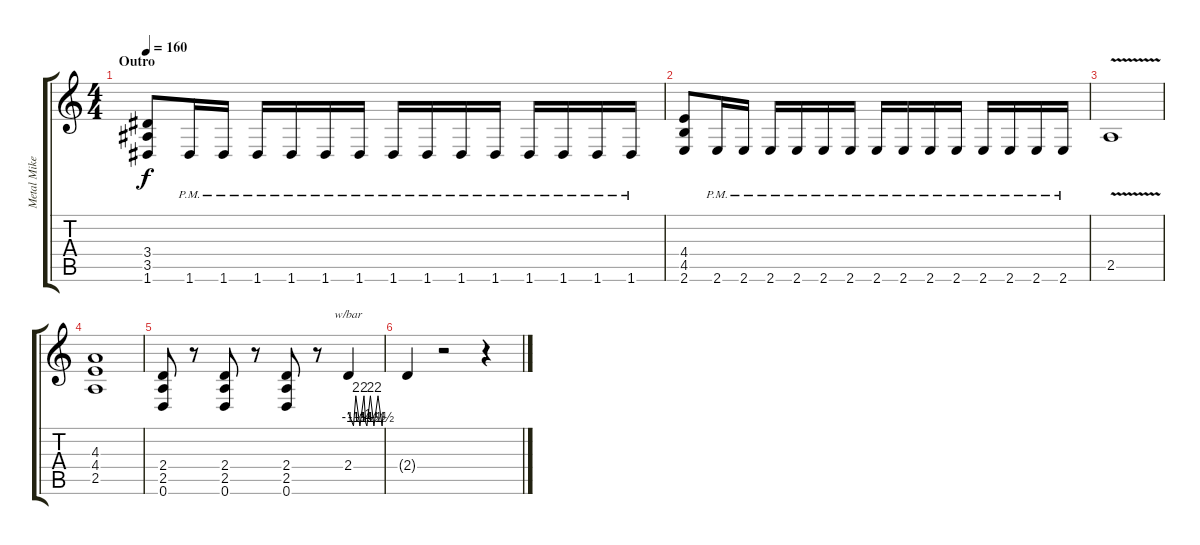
\track ("Metal Mike Chlasciak" "Metal Mike") {instrument distortionguitar}
\staff {score tabs}
\tuning (D4 A3 F3 C3 G2 D2) {hide}
\ts (4 4)
\section ("" "Outro")
\tempo 160
\clef g2
\ks c
(3.4 3.5 1.6).8{dy f} 1.6{pm}.16 1.6{pm}.16 1.6{pm}.16 1.6{pm}.16 1.6{pm}.16 1.6{pm}.16 1.6{pm}.16 1.6{pm}.16 1.6{pm}.16 1.6{pm}.16 1.6{pm}.16 1.6{pm}.16 1.6{pm}.16 1.6{pm}.16 |
(4.4 4.5 2.6).8 2.6{pm}.16 2.6{pm}.16 2.6{pm}.16 2.6{pm}.16 2.6{pm}.16 2.6{pm}.16 2.6{pm}.16 2.6{pm}.16 2.6{pm}.16 2.6{pm}.16 2.6{pm}.16 2.6{pm}.16 2.6{pm}.16 2.6{pm}.16 |
2.5{v}.1{instrument guitarharmonics} |
(4.3 4.4 2.5).1{instrument distortionguitar} |
(2.4 2.5 0.6).8 r.8 (2.4 2.5 0.6).8 r.8 (2.4 2.5 0.6).8 r.8 2.4.4{tbe (custom default 0 0 9 -6 13 8 20 -6 27 8 30 -4 32 -6 38 8 44 -6 51 8 58 -6 60 0) instrument guitarharmonics} |
2.4{t}.4 r.2 r.4
